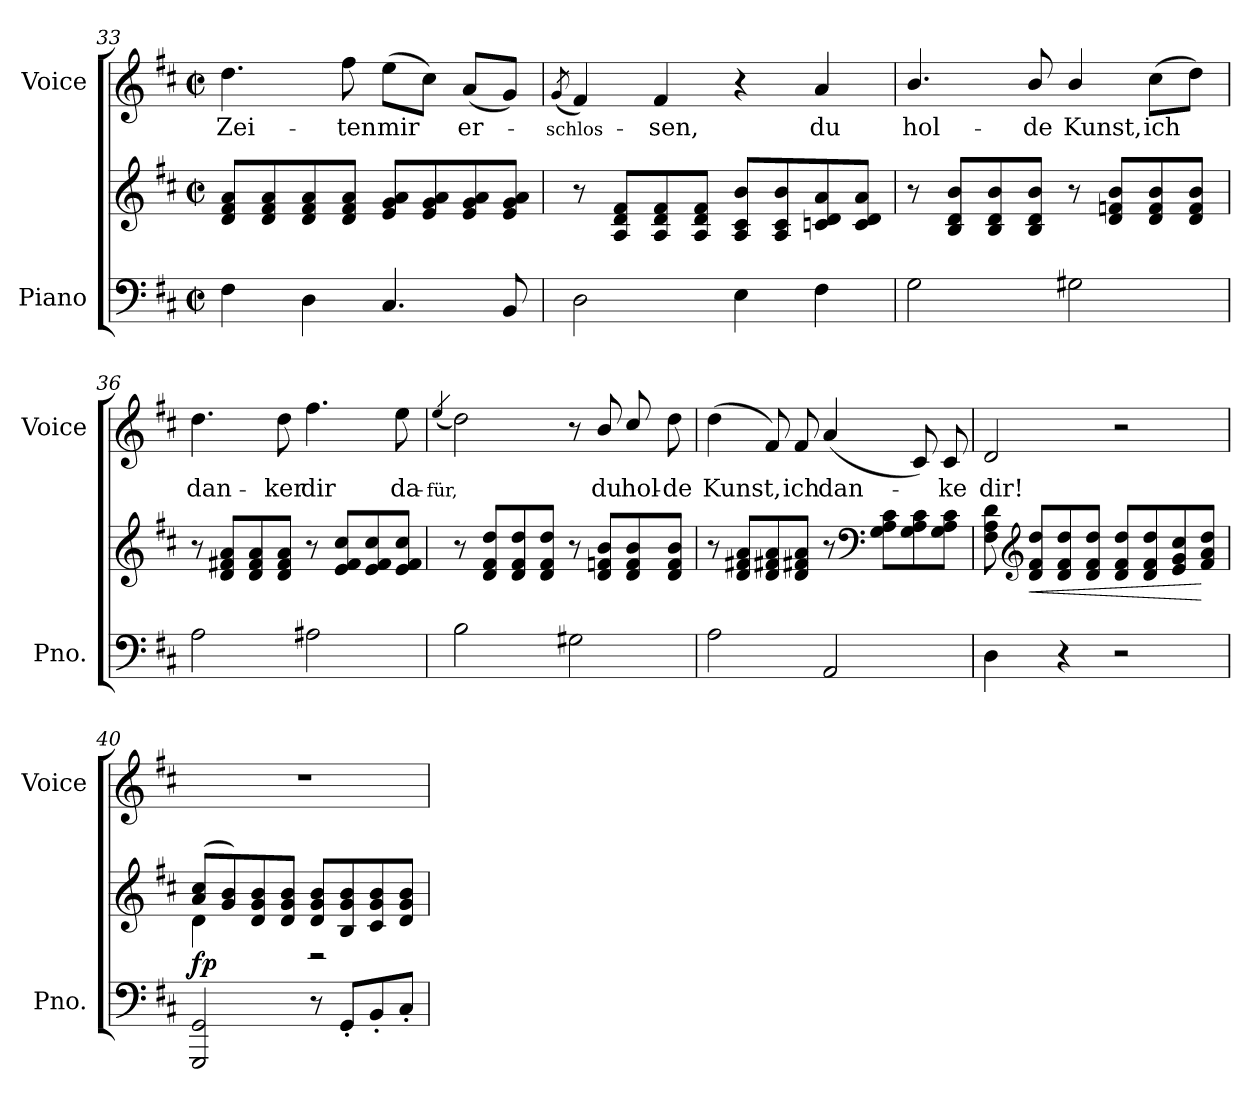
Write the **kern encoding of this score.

**kern	**kern	**dynam	**kern	**text
*part2	*part2	*part2	*part1	*part1
*staff3	*staff2	*staff2/3	*staff1	*staff1
*I"Piano	*	*	*I"Voice	*
*I'Pno.	*	*	*I'Voice	*
*clefF4	*clefG2	*	*clefG2	*
*k[f#c#]	*k[f#c#]	*	*k[f#c#]	*
*D:	*D:	*	*D:	*
*M2/2	*M2/2	*	*M2/2	*
*met(c|)	*met(c|)	*	*met(c|)	*
=33	=33	=33	=33	=33
!	!	!	!	!LO:LY:b:color=#000000
4F#i\	8di/ 8f#i 8aiL	.	4.ddi\	Zei-
.	8di/ 8f#i 8ai	.	.	.
4Di\	8di/ 8f#i 8ai	.	.	.
!	!	!	!	!LO:LY:b:color=#000000
.	8di/ 8f#i 8aiJ	.	8ff#i\	-ten
!	!	!	!	!LO:LY:b:color=#000000
4.C#i/	8ei/ 8gi 8aiL	.	(8eei\L	mir
.	8ei/ 8gi 8ai	.	8cc#i\J)	.
!	!	!	!	!LO:LY:b:color=#000000
.	8ei/ 8gi 8ai	.	(8ai/L	er-
8BBi/	8ei/ 8gi 8aiJ	.	8gi/J)	.
=34	=34	=34	=34	=34
!	!	!	!	!LO:LY:b:color=#000000
.	.	.	(8qgi/	-schlos-
2Di\	8r	.	4f#i/)	.
.	8Ai/ 8di 8f#iL	.	.	.
!	!	!	!	!LO:LY:b:color=#000000
.	8Ai/ 8di 8f#i	.	4f#i/	-sen,
.	8Ai/ 8di 8f#iJ	.	.	.
4Ei\	8Ai/ 8c#i 8biL	.	4r	.
.	8Ai/ 8c#i 8bi	.	.	.
!	!	!	!	!LO:LY:b:color=#000000
4F#i\	8cni/ 8di 8ai	.	4ai/	du
.	8ci/ 8di 8aiJ	.	.	.
=35	=35	=35	=35	=35
!	!	!	!	!LO:LY:b:color=#000000
2Gi\	8r	.	4.bi/	hol-
.	8Bi/ 8di 8biL	.	.	.
.	8Bi/ 8di 8bi	.	.	.
!	!	!	!	!LO:LY:b:color=#000000
.	8Bi/ 8di 8biJ	.	8bi/	-de
!	!	!	!	!LO:LY:b:color=#000000
2G#Xi\	8r	.	4bi/	Kunst,
.	8di/ 8fni 8biL	.	.	.
!	!	!	!	!LO:LY:b:color=#000000
.	8di/ 8fi 8bi	.	(8cc#i\L	ich
.	8di/ 8fi 8biJ	.	8ddi\J)	.
!!LO:LB:g=z
=36	=36	=36	=36	=36
!	!	!	!	!LO:LY:b:color=#000000
2Ai\	8r	.	4.ddi\	dan-
.	8di/ 8f#Xi 8aiL	.	.	.
.	8di/ 8f#i 8ai	.	.	.
!	!	!	!	!LO:LY:b:color=#000000
.	8di/ 8f#i 8aiJ	.	8ddi\	-ker
!	!	!	!	!LO:LY:b:color=#000000
2A#Xi\	8r	.	4.ff#i\	dir
.	8ei/ 8f#i 8cc#iL	.	.	.
.	8ei/ 8f#i 8cc#i	.	.	.
!	!	!	!	!LO:LY:b:color=#000000
.	8ei/ 8f#i 8cc#iJ	.	8eei\	da-
=37	=37	=37	=37	=37
!	!	!	!	!LO:LY:b:color=#000000
.	.	.	(4qeei/	-für,
2Bi\	8r	.	2ddi\)	.
.	8di/ 8f#i 8ddiL	.	.	.
.	8di/ 8f#i 8ddi	.	.	.
.	8di/ 8f#i 8ddiJ	.	.	.
2G#Xi\	8r	.	8r	.
!	!	!	!	!LO:LY:b:color=#000000
.	8di/ 8fni 8biL	.	8bi/	du
!	!	!	!	!LO:LY:b:color=#000000
.	8di/ 8fi 8bi	.	8cc#i/	hol-
!	!	!	!	!LO:LY:b:color=#000000
.	8di/ 8fi 8biJ	.	8ddi\	-de
=38	=38	=38	=38	=38
!	!	!	!	!LO:LY:b:color=#000000
2Ai\	8r	.	(4ddi\	Kunst,
.	8di/ 8f#Xi 8aiL	.	.	.
.	8di/ 8f#Xi 8ai	.	8f#i/)	.
!	!	!	!	!LO:LY:b:color=#000000
.	8di/ 8f#Xi 8aiJ	.	8f#i/	ich
!	!	!	!	!LO:LY:b:color=#000000
2AAi/	8r	.	(4ai/	dan-
*	*clefF4	*	*	*
.	8Gi\ 8Ai 8c#iL	.	.	.
.	8Gi\ 8Ai 8c#i	.	8c#i/)	.
!	!	!	!	!LO:LY:b:color=#000000
.	8Gi\ 8Ai 8c#iJ	.	8c#i/	-ke
=39	=39	=39	=39	=39
!	!	!	!	!LO:LY:b:color=#000000
4Di\	8F#i\ 8Ai 8di	.	2di/	dir!
*	*clefG2	*	*	*
!	!	!LO:HP:b	!	!
.	8di/ 8f#i 8ddiL	<	.	.
4r	8di/ 8f#i 8ddi	.	.	.
.	8di/ 8f#i 8ddiJ	.	.	.
2r	8di/ 8f#i 8ddiL	.	2r	.
.	8di/ 8f#i 8ddi	.	.	.
.	8ei/ 8gi 8cc#i	.	.	.
.	8f#i/ 8ai 8ddiJ	[	.	.
!!LO:LB:g=z
=40	=40	=40	=40	=40
*	*^	*	*	*
2GGGi/ 2GGi	(8ai/ 8cc#iL	4di\	fp	1r	.
.	8gi/ 8bi)	.	.	.	.
.	8di/ 8gi 8bi	4ryy	.	.	.
.	8di/ 8gi 8biJ	.	.	.	.
8r	8di/ 8gi 8biL	2r	.	.	.
8GG'i/L	8Bi/ 8gi 8bi	.	.	.	.
8BB'i/	8c#i/ 8gi 8bi	.	.	.	.
8C#'i/J	8di/ 8gi 8biJ	.	.	.	.
*	*v	*v	*	*	*
=	=	=	=	=
*-	*-	*-	*-	*-
